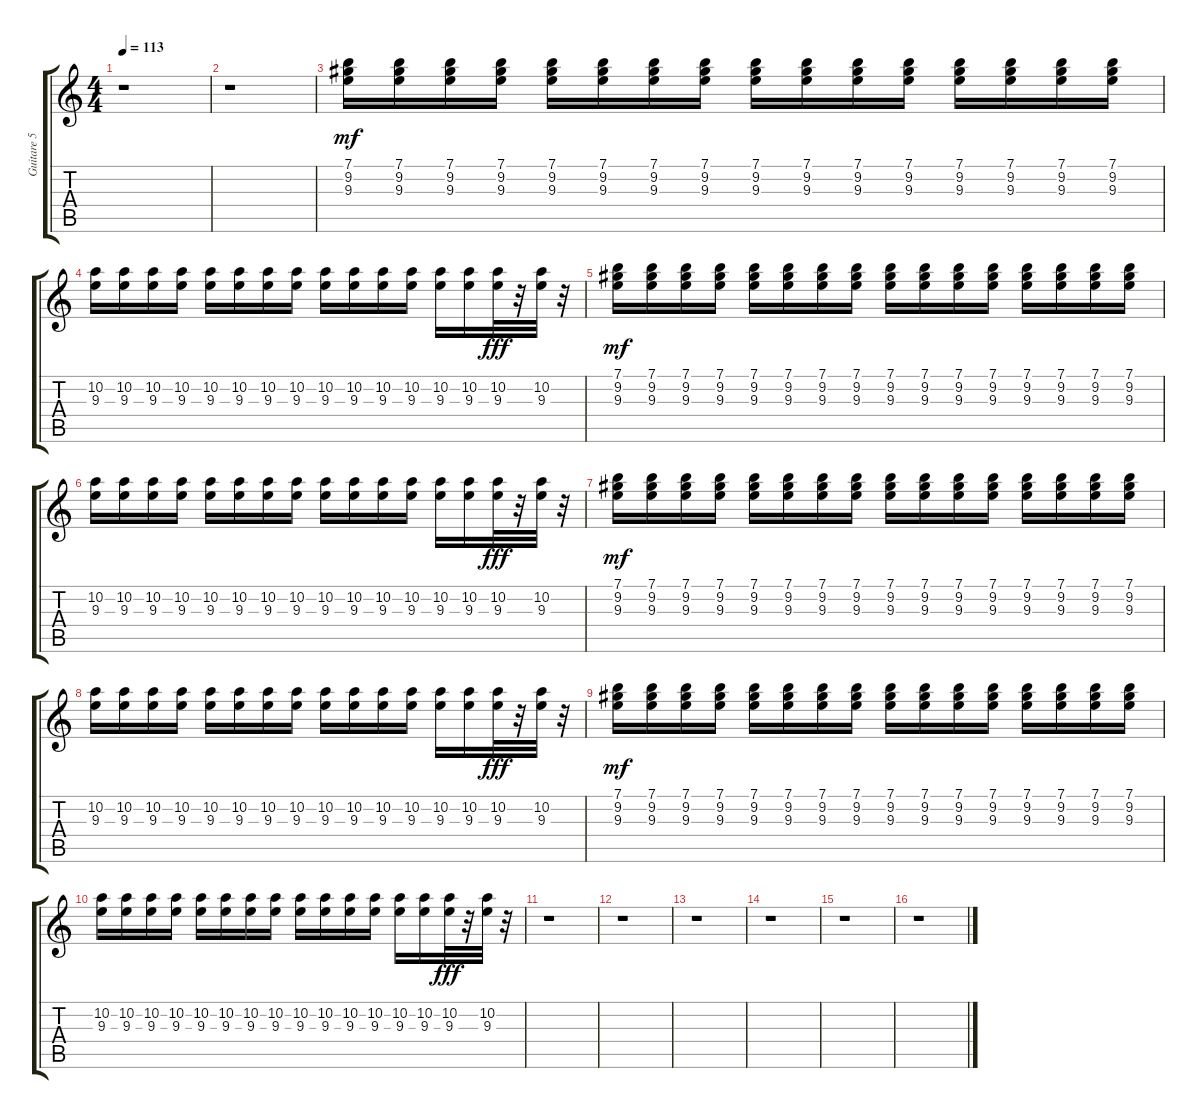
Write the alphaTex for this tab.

\track ("Guitare 5" "Guitare 5") {instrument acousticguitarnylon}
\staff {score tabs}
\tuning (E4 B3 G3 D3 A2 E2) {hide}
\ts (4 4)
\tempo 113
\clef g2
\ks c
r.1{dy mf} |
r.1 |
(7.1 9.2 9.3).16 (7.1 9.2 9.3).16 (7.1 9.2 9.3).16 (7.1 9.2 9.3).16 (7.1 9.2 9.3).16 (7.1 9.2 9.3).16 (7.1 9.2 9.3).16 (7.1 9.2 9.3).16 (7.1 9.2 9.3).16 (7.1 9.2 9.3).16 (7.1 9.2 9.3).16 (7.1 9.2 9.3).16 (7.1 9.2 9.3).16 (7.1 9.2 9.3).16 (7.1 9.2 9.3).16 (7.1 9.2 9.3).16 |
(10.2 9.3).16 (10.2 9.3).16 (10.2 9.3).16 (10.2 9.3).16 (10.2 9.3).16 (10.2 9.3).16 (10.2 9.3).16 (10.2 9.3).16 (10.2 9.3).16 (10.2 9.3).16 (10.2 9.3).16 (10.2 9.3).16 (10.2 9.3).16 (10.2 9.3).16 (10.2 9.3).32{dy fff} r.32 (10.2 9.3).32 r.32 |
(7.1 9.2 9.3).16{dy mf} (7.1 9.2 9.3).16 (7.1 9.2 9.3).16 (7.1 9.2 9.3).16 (7.1 9.2 9.3).16 (7.1 9.2 9.3).16 (7.1 9.2 9.3).16 (7.1 9.2 9.3).16 (7.1 9.2 9.3).16 (7.1 9.2 9.3).16 (7.1 9.2 9.3).16 (7.1 9.2 9.3).16 (7.1 9.2 9.3).16 (7.1 9.2 9.3).16 (7.1 9.2 9.3).16 (7.1 9.2 9.3).16 |
(10.2 9.3).16 (10.2 9.3).16 (10.2 9.3).16 (10.2 9.3).16 (10.2 9.3).16 (10.2 9.3).16 (10.2 9.3).16 (10.2 9.3).16 (10.2 9.3).16 (10.2 9.3).16 (10.2 9.3).16 (10.2 9.3).16 (10.2 9.3).16 (10.2 9.3).16 (10.2 9.3).32{dy fff} r.32 (10.2 9.3).32 r.32 |
(7.1 9.2 9.3).16{dy mf} (7.1 9.2 9.3).16 (7.1 9.2 9.3).16 (7.1 9.2 9.3).16 (7.1 9.2 9.3).16 (7.1 9.2 9.3).16 (7.1 9.2 9.3).16 (7.1 9.2 9.3).16 (7.1 9.2 9.3).16 (7.1 9.2 9.3).16 (7.1 9.2 9.3).16 (7.1 9.2 9.3).16 (7.1 9.2 9.3).16 (7.1 9.2 9.3).16 (7.1 9.2 9.3).16 (7.1 9.2 9.3).16 |
(10.2 9.3).16 (10.2 9.3).16 (10.2 9.3).16 (10.2 9.3).16 (10.2 9.3).16 (10.2 9.3).16 (10.2 9.3).16 (10.2 9.3).16 (10.2 9.3).16 (10.2 9.3).16 (10.2 9.3).16 (10.2 9.3).16 (10.2 9.3).16 (10.2 9.3).16 (10.2 9.3).32{dy fff} r.32 (10.2 9.3).32 r.32 |
(7.1 9.2 9.3).16{dy mf} (7.1 9.2 9.3).16 (7.1 9.2 9.3).16 (7.1 9.2 9.3).16 (7.1 9.2 9.3).16 (7.1 9.2 9.3).16 (7.1 9.2 9.3).16 (7.1 9.2 9.3).16 (7.1 9.2 9.3).16 (7.1 9.2 9.3).16 (7.1 9.2 9.3).16 (7.1 9.2 9.3).16 (7.1 9.2 9.3).16 (7.1 9.2 9.3).16 (7.1 9.2 9.3).16 (7.1 9.2 9.3).16 |
(10.2 9.3).16 (10.2 9.3).16 (10.2 9.3).16 (10.2 9.3).16 (10.2 9.3).16 (10.2 9.3).16 (10.2 9.3).16 (10.2 9.3).16 (10.2 9.3).16 (10.2 9.3).16 (10.2 9.3).16 (10.2 9.3).16 (10.2 9.3).16 (10.2 9.3).16 (10.2 9.3).32{dy fff} r.32 (10.2 9.3).32 r.32 |
r.1 |
r.1 |
r.1 |
r.1 |
r.1 |
r.1
